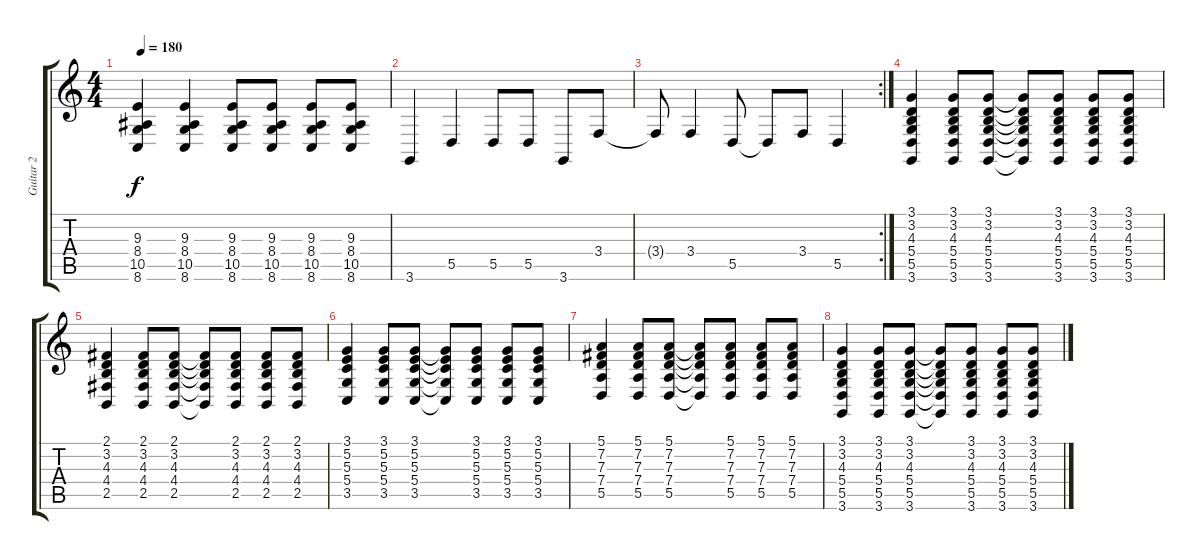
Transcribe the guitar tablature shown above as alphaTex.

\track ("Guitar 2" "Guitar 2") {instrument sopranosax}
\staff {score tabs}
\tuning (E4 B3 G3 D3 A2 E2) {hide}
\ts (4 4)
\tempo 180
\clef g2
\ks c
(9.3 8.4 10.5 8.6).4{dy f} (9.3 8.4 10.5 8.6).4 (9.3 8.4 10.5 8.6).8 (9.3 8.4 10.5 8.6).8 (9.3 8.4 10.5 8.6).8 (9.3 8.4 10.5 8.6).8 |
3.6.4 5.5.4 5.5.8 5.5.8 3.6.8 3.4.8 |
\rc 2
3.4{t}.8 3.4.4 5.5.8 5.5{t}.8 3.4.8 5.5.4 |
(3.1 3.2 4.3 5.4 5.5 3.6).4 (3.1 3.2 4.3 5.4 5.5 3.6).8 (3.1 3.2 4.3 5.4 5.5 3.6).8 (3.1{t} 3.2{t} 4.3{t} 5.4{t} 5.5{t} 3.6{t}).8 (3.1 3.2 4.3 5.4 5.5 3.6).8 (3.1 3.2 4.3 5.4 5.5 3.6).8 (3.1 3.2 4.3 5.4 5.5 3.6).8 |
(2.1 3.2 4.3 4.4 2.5).4 (2.1 3.2 4.3 4.4 2.5).8 (2.1 3.2 4.3 4.4 2.5).8 (2.1{t} 3.2{t} 4.3{t} 4.4{t} 2.5{t}).8 (2.1 3.2 4.3 4.4 2.5).8 (2.1 3.2 4.3 4.4 2.5).8 (2.1 3.2 4.3 4.4 2.5).8 |
(3.1 5.2 5.3 5.4 3.5).4 (3.1 5.2 5.3 5.4 3.5).8 (3.1 5.2 5.3 5.4 3.5).8 (3.1{t} 5.2{t} 5.3{t} 5.4{t} 3.5{t}).8 (3.1 5.2 5.3 5.4 3.5).8 (3.1 5.2 5.3 5.4 3.5).8 (3.1 5.2 5.3 5.4 3.5).8 |
(5.1 7.2 7.3 7.4 5.5).4 (5.1 7.2 7.3 7.4 5.5).8 (5.1 7.2 7.3 7.4 5.5).8 (5.1{t} 7.2{t} 7.3{t} 7.4{t} 5.5{t}).8 (5.1 7.2 7.3 7.4 5.5).8 (5.1 7.2 7.3 7.4 5.5).8 (5.1 7.2 7.3 7.4 5.5).8 |
(3.1 3.2 4.3 5.4 5.5 3.6).4 (3.1 3.2 4.3 5.4 5.5 3.6).8 (3.1 3.2 4.3 5.4 5.5 3.6).8 (3.1{t} 3.2{t} 4.3{t} 5.4{t} 5.5{t} 3.6{t}).8 (3.1 3.2 4.3 5.4 5.5 3.6).8 (3.1 3.2 4.3 5.4 5.5 3.6).8 (3.1 3.2 4.3 5.4 5.5 3.6).8
